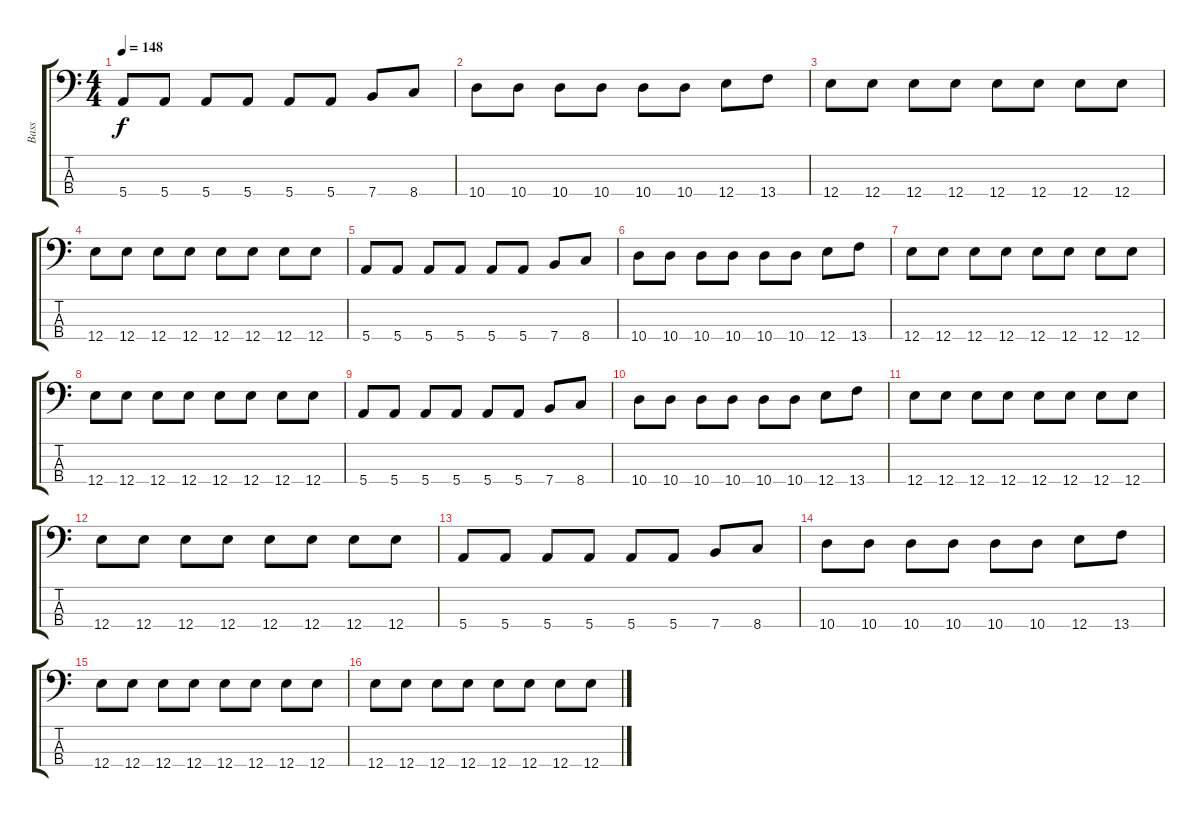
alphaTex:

\track ("Bass" "Bass") {instrument electricbassfinger}
\staff {score tabs}
\tuning (G2 D2 A1 E1) {hide}
\ts (4 4)
\tempo 148
\clef f4
\ks c
5.4.8{dy f instrument electricbassfinger} 5.4.8 5.4.8 5.4.8 5.4.8 5.4.8 7.4.8 8.4.8 |
10.4.8 10.4.8 10.4.8 10.4.8 10.4.8 10.4.8 12.4.8 13.4.8 |
12.4.8 12.4.8 12.4.8 12.4.8 12.4.8 12.4.8 12.4.8 12.4.8 |
12.4.8 12.4.8 12.4.8 12.4.8 12.4.8 12.4.8 12.4.8 12.4.8 |
5.4.8 5.4.8 5.4.8 5.4.8 5.4.8 5.4.8 7.4.8 8.4.8 |
10.4.8 10.4.8 10.4.8 10.4.8 10.4.8 10.4.8 12.4.8 13.4.8 |
12.4.8 12.4.8 12.4.8 12.4.8 12.4.8 12.4.8 12.4.8 12.4.8 |
12.4.8 12.4.8 12.4.8 12.4.8 12.4.8 12.4.8 12.4.8 12.4.8 |
5.4.8 5.4.8 5.4.8 5.4.8 5.4.8 5.4.8 7.4.8 8.4.8 |
10.4.8 10.4.8 10.4.8 10.4.8 10.4.8 10.4.8 12.4.8 13.4.8 |
12.4.8 12.4.8 12.4.8 12.4.8 12.4.8 12.4.8 12.4.8 12.4.8 |
12.4.8 12.4.8 12.4.8 12.4.8 12.4.8 12.4.8 12.4.8 12.4.8 |
5.4.8 5.4.8 5.4.8 5.4.8 5.4.8 5.4.8 7.4.8 8.4.8 |
10.4.8 10.4.8 10.4.8 10.4.8 10.4.8 10.4.8 12.4.8 13.4.8 |
12.4.8 12.4.8 12.4.8 12.4.8 12.4.8 12.4.8 12.4.8 12.4.8 |
12.4.8 12.4.8 12.4.8 12.4.8 12.4.8 12.4.8 12.4.8 12.4.8
